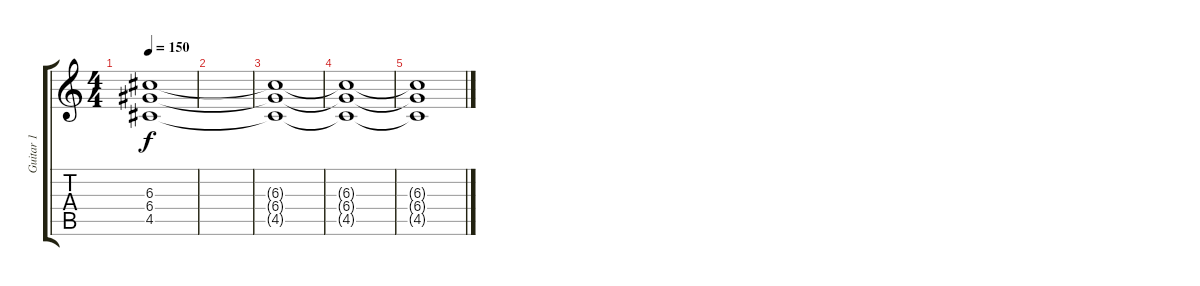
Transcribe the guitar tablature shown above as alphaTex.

\track ("Guitar 1" "Guitar 1") {instrument electricguitarclean}
\staff {score tabs}
\tuning (E4 B3 G3 D3 A2 E2) {hide}
\ts (4 4)
\tempo 150
\clef g2
\ks c
(6.3 6.4 4.5).1{dy f volume 0} |
|
(6.3{t} 6.4{t} 4.5{t}).1 |
(6.3{t} 6.4{t} 4.5{t}).1 |
(6.3{t} 6.4{t} 4.5{t}).1
